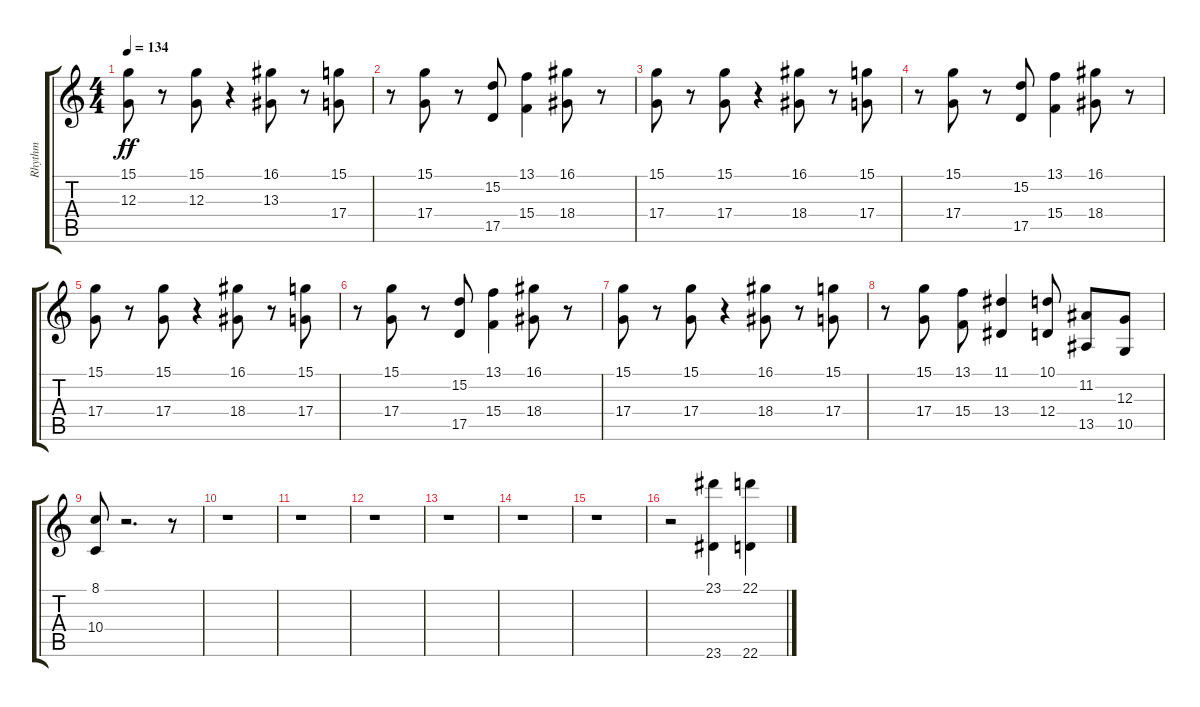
\track ("Rhythm" "Rhythm") {instrument brasssection}
\staff {score tabs}
\tuning (E4 B3 G3 D3 A2 E2) {hide}
\ts (4 4)
\tempo 134
\clef g2
\ks c
(15.1 12.3).8{dy ff} r.8 (15.1 12.3).8 r.4 (16.1 13.3).8 r.8 (15.1 17.4).8 |
r.8 (15.1 17.4).8 r.8 (15.2 17.5).8 (13.1 15.4).4 (16.1 18.4).8 r.8 |
(15.1 17.4).8 r.8 (15.1 17.4).8 r.4 (16.1 18.4).8 r.8 (15.1 17.4).8 |
r.8 (15.1 17.4).8 r.8 (15.2 17.5).8 (13.1 15.4).4 (16.1 18.4).8 r.8 |
(15.1 17.4).8 r.8 (15.1 17.4).8 r.4 (16.1 18.4).8 r.8 (15.1 17.4).8 |
r.8 (15.1 17.4).8 r.8 (15.2 17.5).8 (13.1 15.4).4 (16.1 18.4).8 r.8 |
(15.1 17.4).8 r.8 (15.1 17.4).8 r.4 (16.1 18.4).8 r.8 (15.1 17.4).8 |
r.8 (15.1 17.4).8 (13.1 15.4).8 (11.1 13.4).4 (10.1 12.4).8 (11.2 13.5).8 (12.3 10.5).8 |
(8.1 10.4).8 r.2{d} r.8 |
r.1 |
r.1 |
r.1 |
r.1 |
r.1 |
r.1 |
r.2 (23.1 23.6).4 (22.1 22.6).4
